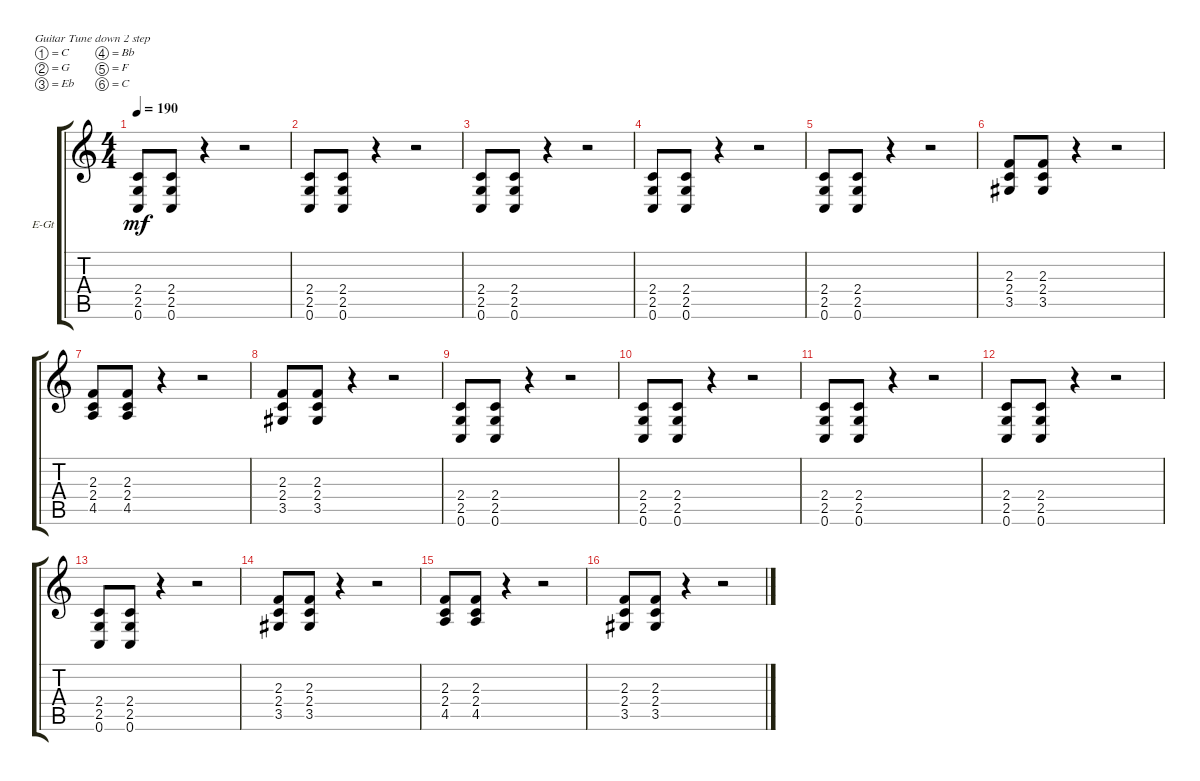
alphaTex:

\bracketExtendMode groupsimilarinstruments
\firstSystemTrackNameOrientation horizontal
\otherSystemsTrackNameOrientation horizontal
\track ("Electric Guitar 2" "E-Gt") {instrument distortionguitar}
\staff {score tabs}
\tuning (C4 G3 Eb3 Bb2 F2 C2)
\ts (4 4)
\tempo 190
\clef g2
\ks c
(0.6 2.5 2.4).8{dy mf instrument distortionguitar} (0.6 2.5 2.4).8 r.4 r.2 |
(0.6 2.5 2.4).8 (0.6 2.5 2.4).8 r.4 r.2 |
(0.6 2.5 2.4).8 (0.6 2.5 2.4).8 r.4 r.2 |
(0.6 2.5 2.4).8 (0.6 2.5 2.4).8 r.4 r.2 |
(0.6 2.5 2.4).8 (0.6 2.5 2.4).8 r.4 r.2 |
(3.5 2.4 2.3).8 (3.5 2.4 2.3).8 r.4 r.2 |
(4.5 2.4 2.3).8 (4.5 2.4 2.3).8 r.4 r.2 |
(3.5 2.4 2.3).8 (3.5 2.4 2.3).8 r.4 r.2 |
(0.6 2.5 2.4).8 (0.6 2.5 2.4).8 r.4 r.2 |
(0.6 2.5 2.4).8 (0.6 2.5 2.4).8 r.4 r.2 |
(0.6 2.5 2.4).8 (0.6 2.5 2.4).8 r.4 r.2 |
(0.6 2.5 2.4).8 (0.6 2.5 2.4).8 r.4 r.2 |
(0.6 2.5 2.4).8 (0.6 2.5 2.4).8 r.4 r.2 |
(3.5 2.4 2.3).8 (3.5 2.4 2.3).8 r.4 r.2 |
(4.5 2.4 2.3).8 (4.5 2.4 2.3).8 r.4 r.2 |
(3.5 2.4 2.3).8 (3.5 2.4 2.3).8 r.4 r.2
